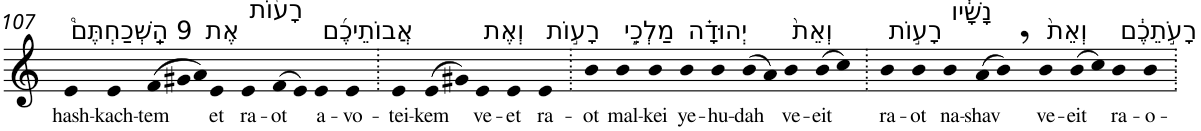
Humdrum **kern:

**kern	**text
*part1	*part1
*staff1	*staff1
*I"Piano	*
*I'Pno	*
!!LO:PB:g=z
*clefG2	*
*k[]	*
=107	=107
!LO:TX:a:t=9 הַֽשְׁכַחְתֶּם֩	!
!	!LO:LY:b
4e	hash-
!	!LO:LY:b
4e	-kach-
*Xtuplet	*
!	!LO:LY:b
(>12f	-tem
12g#X	.
12a)	.
!LO:TX:a:t=אֶת	!
!	!LO:LY:b
4e	et
!LO:TX:a:t=רָע֨וֹת	!
!	!LO:LY:b
4e	ra-
!	!LO:LY:b
(>8f	-ot
8e)	.
!LO:TX:a:t=אֲבוֹתֵיכֶ֜ם	!
!	!LO:LY:b
4e	a-
!	!LO:LY:b
4e	-vo-
=108.	=108.
!	!LO:LY:b
4e	-tei-
!	!LO:LY:b
(>8e	-kem
8g#X)	.
!LO:TX:a:t=וְאֶת	!
!	!LO:LY:b
4e	ve-
!	!LO:LY:b
4e	-et
!LO:TX:a:t=רָע֣וֹת	!
!	!LO:LY:b
4e	ra-
=109.	=109.
!	!LO:LY:b
4b	-ot
!LO:TX:a:t=מַלְכֵ֣י	!
!	!LO:LY:b
4b	mal-
!	!LO:LY:b
4b	-kei
!LO:TX:a:t=יְהוּדָ֗ה	!
!	!LO:LY:b
4b	ye-
!	!LO:LY:b
4b	-hu-
!	!LO:LY:b
(>8b	-dah
8a)	.
!LO:TX:a:t=וְאֵת֙	!
!	!LO:LY:b
4b	ve-
!	!LO:LY:b
(>8b	-eit
8cc)	.
=110.	=110.
!LO:TX:a:t=רָע֣וֹת	!
!	!LO:LY:b
4b	ra-
!	!LO:LY:b
4b	-ot
!LO:TX:a:t=נָשָׁ֔יו	!
!	!LO:LY:b
4b	na-
!	!LO:LY:b
(>8a	-shav
8b,)	.
!LO:TX:a:t=וְאֵת֙	!
!	!LO:LY:b
4b	ve-
!	!LO:LY:b
(>8b	-eit
8cc)	.
!LO:TX:a:t=רָעֹ֣תֵכֶ֔ם	!
!	!LO:LY:b
4b	ra-
!	!LO:LY:b
4b	-o-
=.	=.
*-	*-
